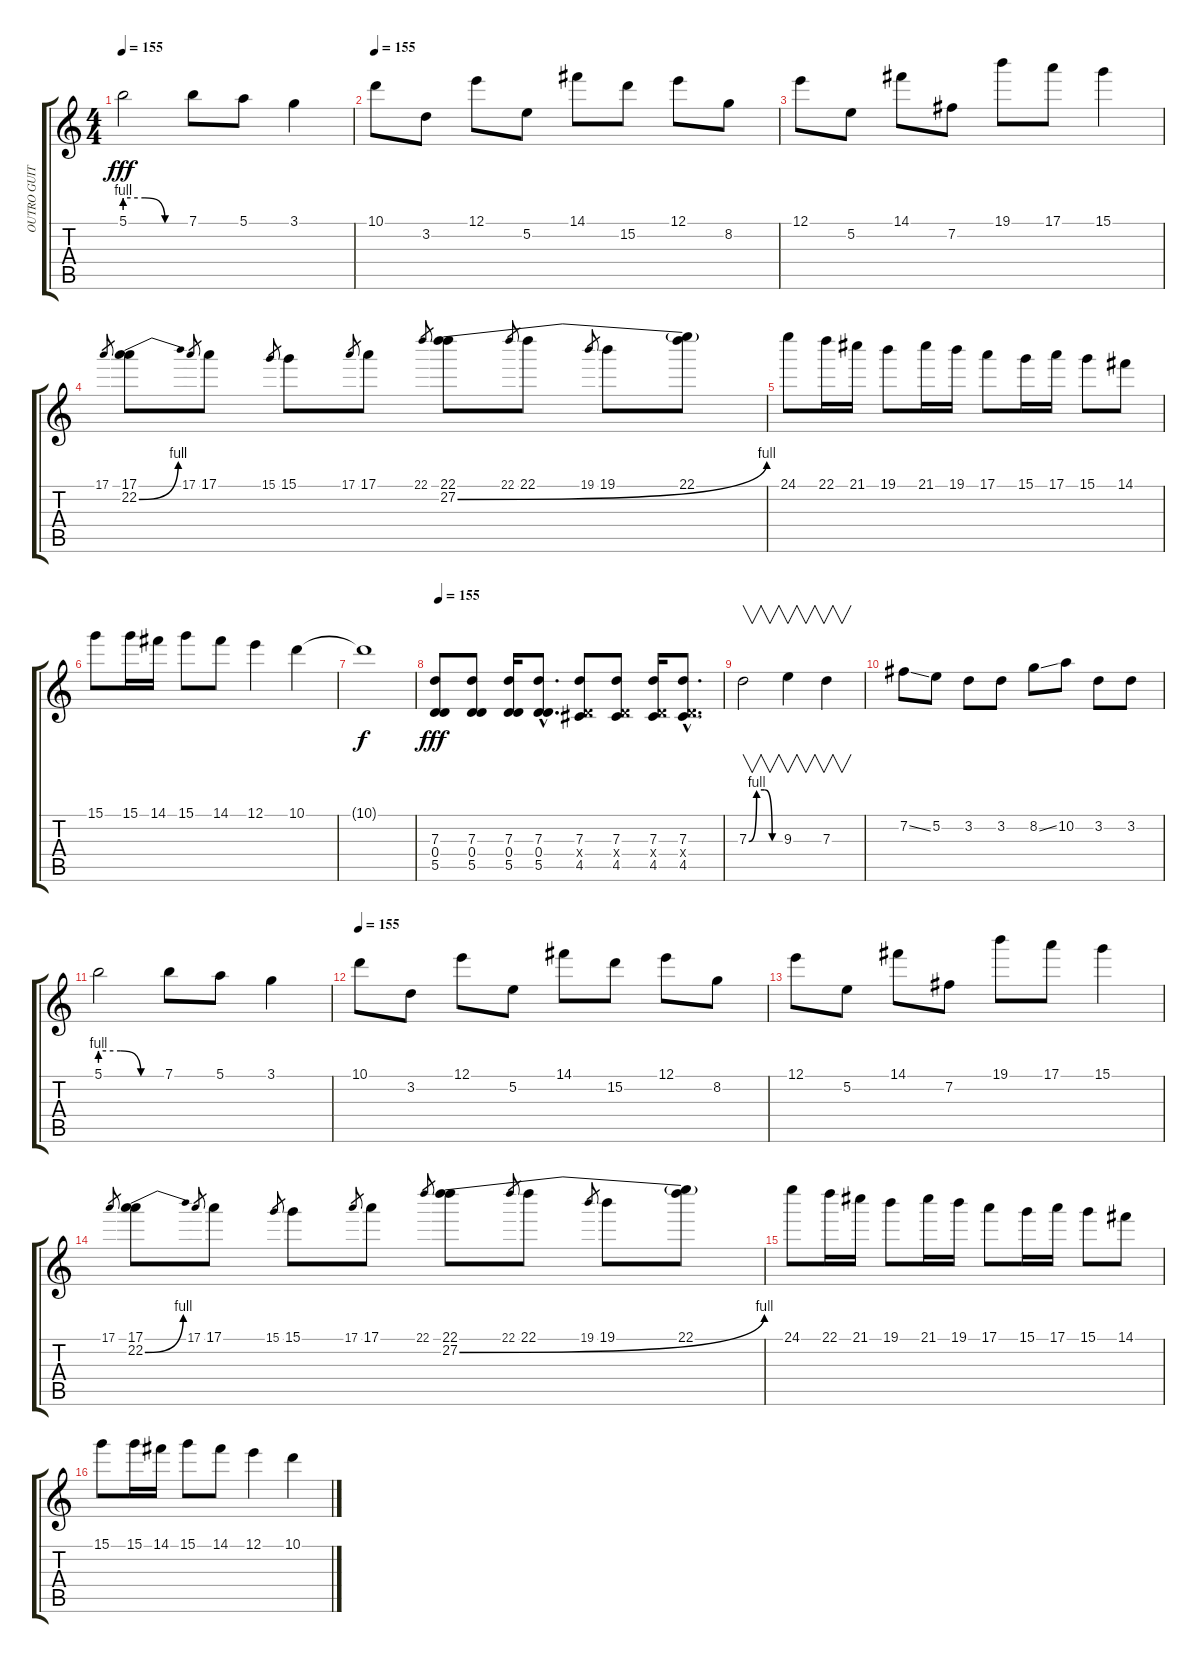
\track ("OUTRO GUITAR" "OUTRO GUIT") {instrument distortionguitar}
\staff {score tabs}
\tuning (E4 B3 G3 D3 A2 E2) {hide}
\ts (4 4)
\tempo 155
\clef g2
\ks c
5.1{be (custom 0 4 20 4 40 0 60 0)}.2{dy fff} 7.1.8 5.1.8 3.1.4 |
\tempo 155
10.1.8 3.2.8 12.1.8 5.2.8 14.1.8 15.2.8 12.1.8 8.2.8 |
12.1.8 5.2.8 14.1.8 7.2.8 19.1.8 17.1.8 15.1.4 |
17.1.8{gr} (17.1 22.2{be (bend 0 0 60 4)}).8 17.1.8{gr} 17.1.8 15.1.8{gr} 15.1.8 17.1.8{gr} 17.1.8 22.1.8{gr} (22.1 27.2{be (bend 0 0 60 4)}).8 22.1.8{gr} 22.1.8 19.1.8{gr} 19.1.8 (22.1 27.2{t}).8 |
24.1.8 22.1.16 21.1.16 19.1.8 21.1.16 19.1.16 17.1.8 15.1.16 17.1.16 15.1.8 14.1.8 |
15.1.8 15.1.16 14.1.16 15.1.8 14.1.8 12.1.4 10.1.4 |
10.1{t}.1{dy f} |
\tempo 155
(7.3 0.4 5.5).8{dy fff volume 11 instrument distortionguitar} (7.3 0.4 5.5).8 (7.3 0.4 5.5).16 (7.3{hac} 0.4{hac} 5.5{hac}).8{d} (7.3 0.4{x} 4.5).8 (7.3 0.4{x} 4.5).8 (7.3 0.4{x} 4.5).16 (7.3{hac} 0.4{hac x} 4.5{hac}).8{d} |
7.3{be (custom 0 0 15 4 30 4 45 0 60 0)}.2{v} 9.3.4{v} 7.3.4{v} |
7.2{ss}.8{volume 7} 5.2.8 3.2.8 3.2.8 8.2{ss}.8 10.2.8 3.2.8 3.2.8 |
5.1{be (custom 0 4 20 4 40 0 60 0)}.2 7.1.8 5.1.8 3.1.4 |
\tempo 155
10.1.8{volume 4} 3.2.8 12.1.8 5.2.8 14.1.8 15.2.8 12.1.8 8.2.8 |
12.1.8 5.2.8 14.1.8 7.2.8 19.1.8 17.1.8 15.1.4 |
17.1.8{gr} (17.1 22.2{be (bend 0 0 60 4)}).8{volume 2} 17.1.8{gr} 17.1.8 15.1.8{gr} 15.1.8 17.1.8{gr} 17.1.8 22.1.8{gr} (22.1 27.2{be (bend 0 0 60 4)}).8 22.1.8{gr} 22.1.8 19.1.8{gr} 19.1.8 (22.1 27.2{t}).8 |
24.1.8 22.1.16 21.1.16 19.1.8 21.1.16 19.1.16 17.1.8 15.1.16 17.1.16 15.1.8 14.1.8 |
15.1.8 15.1.16 14.1.16 15.1.8 14.1.8 12.1.4 10.1.4
